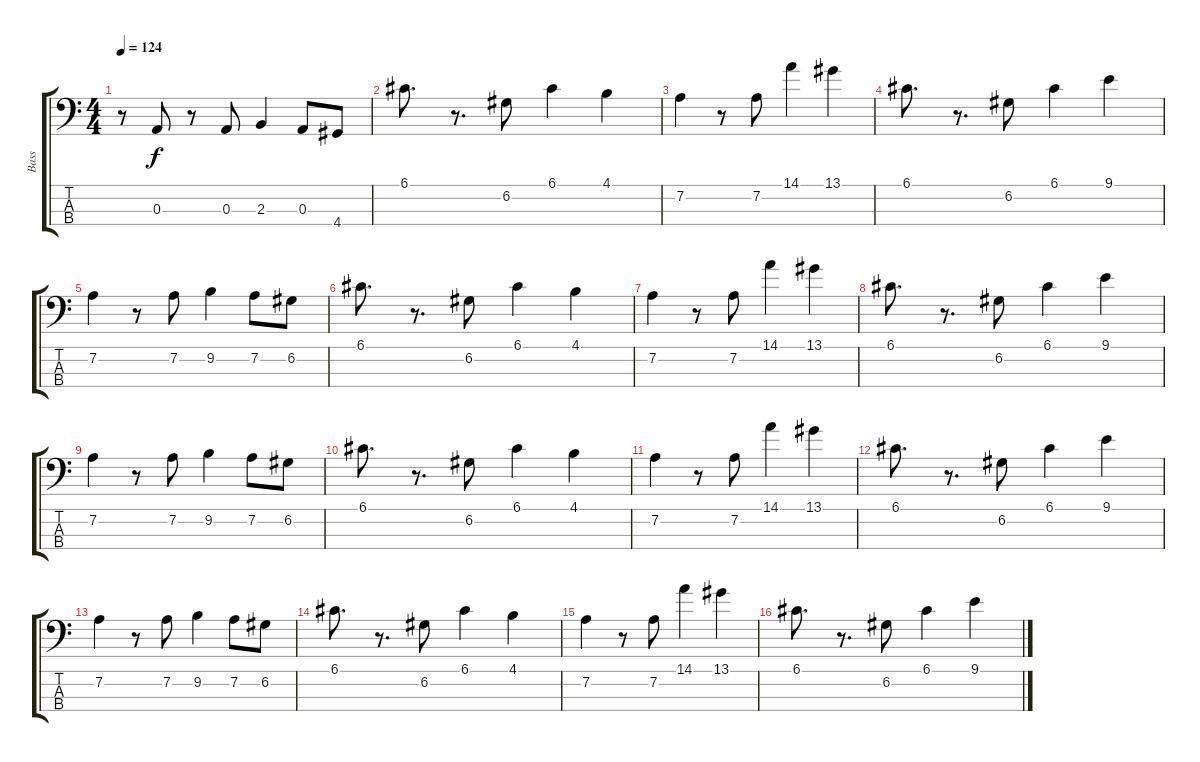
\track ("Bass" "Bass") {instrument electricbasspick}
\staff {score tabs}
\tuning (G2 D2 A1 E1) {hide}
\ts (4 4)
\tempo 124
\clef f4
\ks c
r.8{dy f} 0.3.8 r.8 0.3.8 2.3.4 0.3.8 4.4.8 |
6.1.8{d} r.8{d} 6.2.8 6.1.4 4.1.4 |
7.2.4 r.8 7.2.8 14.1.4 13.1.4 |
6.1.8{d} r.8{d} 6.2.8 6.1.4 9.1.4 |
7.2.4 r.8 7.2.8 9.2.4 7.2.8 6.2.8 |
6.1.8{d} r.8{d} 6.2.8 6.1.4 4.1.4 |
7.2.4 r.8 7.2.8 14.1.4 13.1.4 |
6.1.8{d} r.8{d} 6.2.8 6.1.4 9.1.4 |
7.2.4 r.8 7.2.8 9.2.4 7.2.8 6.2.8 |
6.1.8{d} r.8{d} 6.2.8 6.1.4 4.1.4 |
7.2.4 r.8 7.2.8 14.1.4 13.1.4 |
6.1.8{d} r.8{d} 6.2.8 6.1.4 9.1.4 |
7.2.4 r.8 7.2.8 9.2.4 7.2.8 6.2.8 |
6.1.8{d} r.8{d} 6.2.8 6.1.4 4.1.4 |
7.2.4 r.8 7.2.8 14.1.4 13.1.4 |
6.1.8{d} r.8{d} 6.2.8 6.1.4 9.1.4
